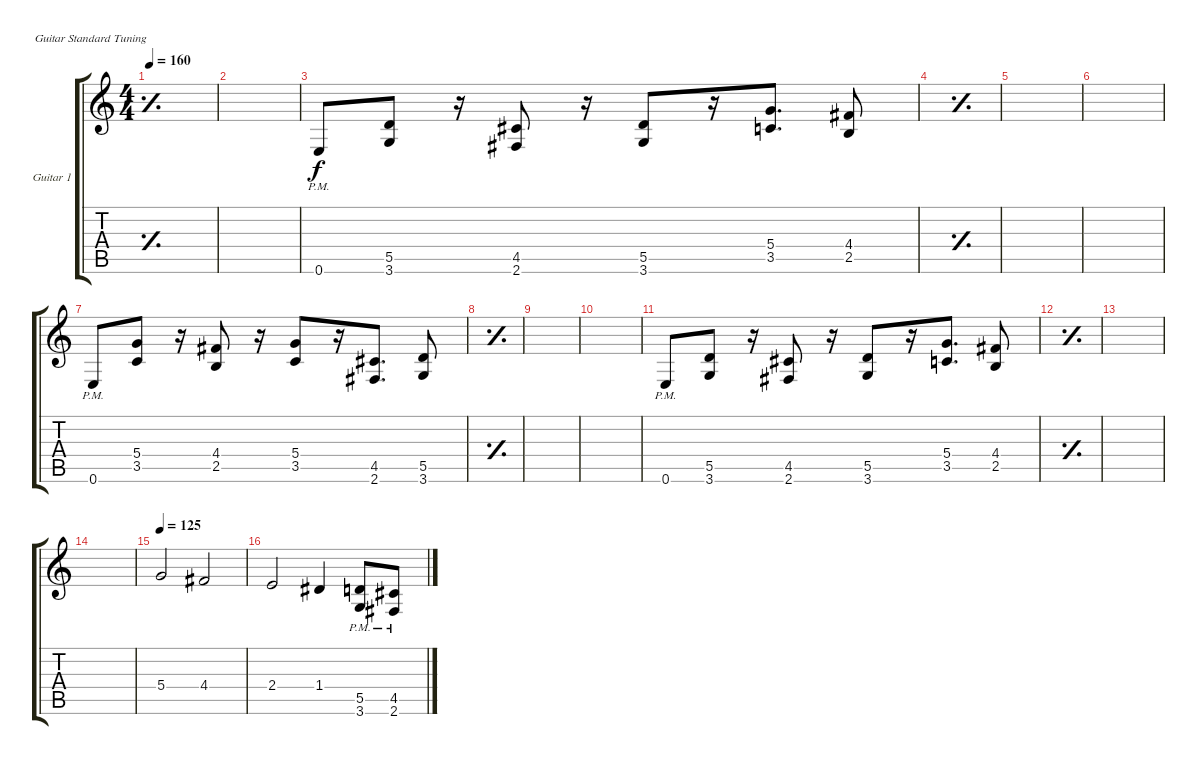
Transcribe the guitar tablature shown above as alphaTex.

\bracketExtendMode groupsimilarinstruments
\firstSystemTrackNameOrientation horizontal
\otherSystemsTrackNameOrientation horizontal
\track ("Guitar 1" "Guitar 1") {instrument overdrivenguitar}
\staff {score tabs}
\tuning (E4 B3 G3 D3 A2 E2)
\ts (4 4)
\tempo 160
\clef g2
\simile simple
\ks c
|
|
0.6{pm}.8 (5.5 3.6).8 r.16 (4.5 2.6).8 r.16 (5.5 3.6).8 r.16 (5.4 3.5).8{d} (4.4 2.5).8 |
\simile simple
|
|
|
\simile none
0.6{pm}.8 (5.4 3.5).8 r.16 (4.4 2.5).8 r.16 (5.4 3.5).8 r.16 (4.5 2.6).8{d} (5.5 3.6).8 |
\simile simple
|
|
|
\simile none
0.6{pm}.8 (5.5 3.6).8 r.16 (4.5 2.6).8 r.16 (5.5 3.6).8 r.16 (5.4 3.5).8{d} (4.4 2.5).8 |
\simile simple
|
|
|
\tempo 125
\simile none
5.4.2 4.4.2 |
2.4.2 1.4.4 (3.6{pm} 5.5{pm}).8 (2.6{pm} 4.5{pm}).8
